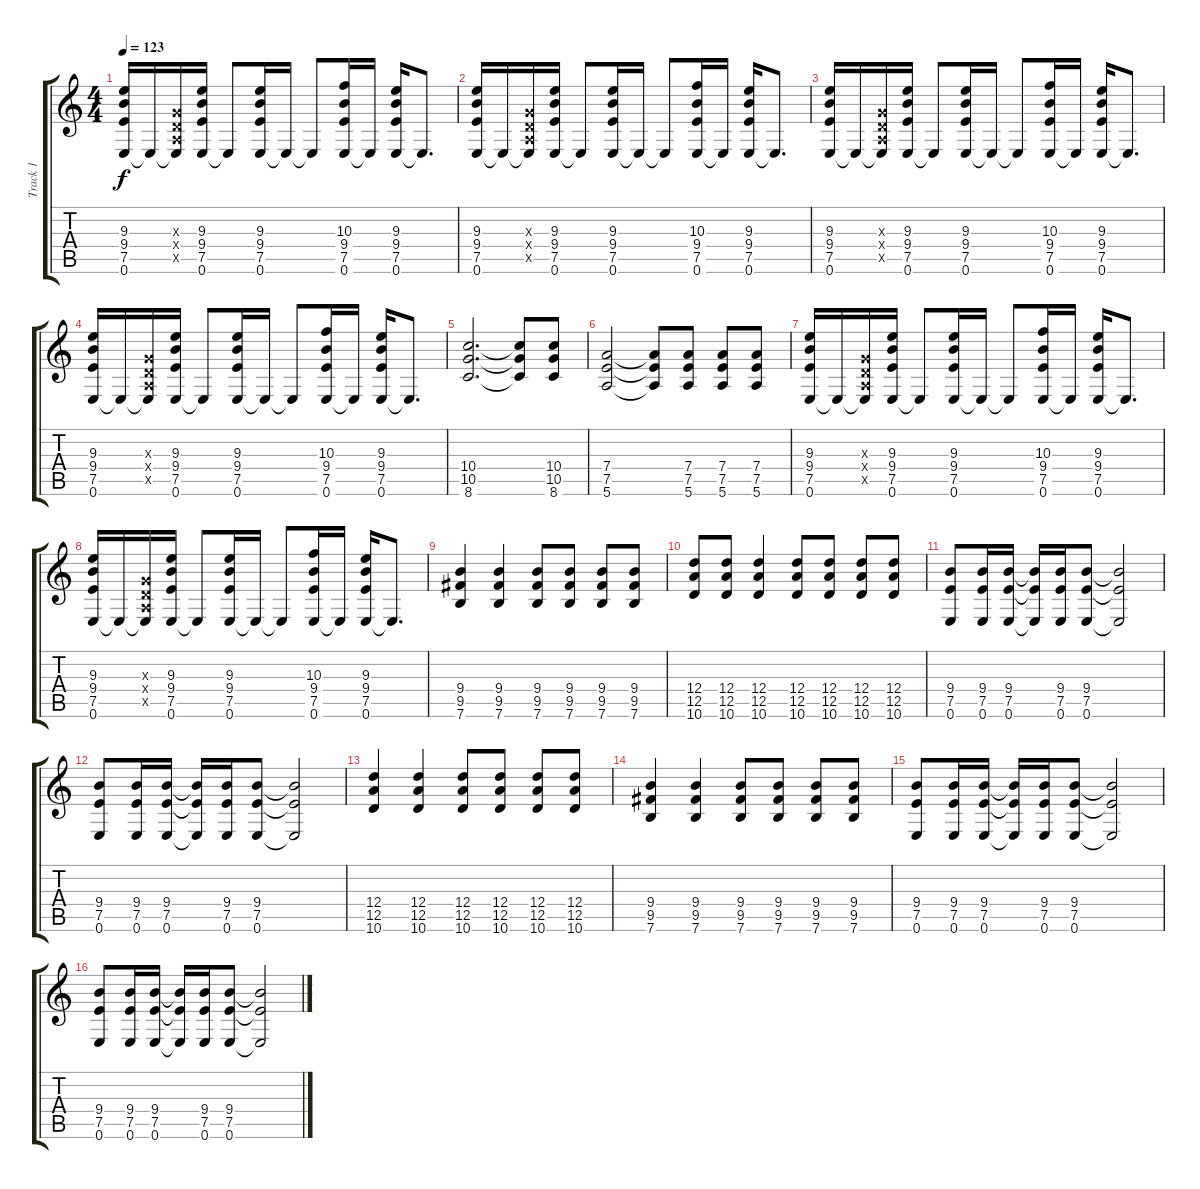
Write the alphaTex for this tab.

\track ("Track 1" "Track 1") {instrument distortionguitar}
\staff {score tabs}
\tuning (E4 B3 G3 D3 A2 E2) {hide}
\ts (4 4)
\tempo 123
\clef g2
\ks c
(9.3 9.4 7.5 0.6).16{dy f} 0.6{t}.16 (0.3{x} 0.4{x} 0.5{x} 0.6{t}).16 (9.3 9.4 7.5 0.6).16 0.6{t}.8 (9.3 9.4 7.5 0.6).16 0.6{t}.16 0.6{t}.8 (10.3 9.4 7.5 0.6).16 0.6{t}.16 (9.3 9.4 7.5 0.6).16 0.6{t}.8{d} |
(9.3 9.4 7.5 0.6).16 0.6{t}.16 (0.3{x} 0.4{x} 0.5{x} 0.6{t}).16 (9.3 9.4 7.5 0.6).16 0.6{t}.8 (9.3 9.4 7.5 0.6).16 0.6{t}.16 0.6{t}.8 (10.3 9.4 7.5 0.6).16 0.6{t}.16 (9.3 9.4 7.5 0.6).16 0.6{t}.8{d} |
(9.3 9.4 7.5 0.6).16 0.6{t}.16 (0.3{x} 0.4{x} 0.5{x} 0.6{t}).16 (9.3 9.4 7.5 0.6).16 0.6{t}.8 (9.3 9.4 7.5 0.6).16 0.6{t}.16 0.6{t}.8 (10.3 9.4 7.5 0.6).16 0.6{t}.16 (9.3 9.4 7.5 0.6).16 0.6{t}.8{d} |
(9.3 9.4 7.5 0.6).16 0.6{t}.16 (0.3{x} 0.4{x} 0.5{x} 0.6{t}).16 (9.3 9.4 7.5 0.6).16 0.6{t}.8 (9.3 9.4 7.5 0.6).16 0.6{t}.16 0.6{t}.8 (10.3 9.4 7.5 0.6).16 0.6{t}.16 (9.3 9.4 7.5 0.6).16 0.6{t}.8{d} |
(10.4 10.5 8.6).2{d} (10.4{t} 10.5{t} 8.6{t}).8 (10.4 10.5 8.6).8 |
(7.4 7.5 5.6).2 (7.4{t} 7.5{t} 5.6{t}).8 (7.4 7.5 5.6).8 (7.4 7.5 5.6).8 (7.4 7.5 5.6).8 |
(9.3 9.4 7.5 0.6).16 0.6{t}.16 (0.3{x} 0.4{x} 0.5{x} 0.6{t}).16 (9.3 9.4 7.5 0.6).16 0.6{t}.8 (9.3 9.4 7.5 0.6).16 0.6{t}.16 0.6{t}.8 (10.3 9.4 7.5 0.6).16 0.6{t}.16 (9.3 9.4 7.5 0.6).16 0.6{t}.8{d} |
(9.3 9.4 7.5 0.6).16 0.6{t}.16 (0.3{x} 0.4{x} 0.5{x} 0.6{t}).16 (9.3 9.4 7.5 0.6).16 0.6{t}.8 (9.3 9.4 7.5 0.6).16 0.6{t}.16 0.6{t}.8 (10.3 9.4 7.5 0.6).16 0.6{t}.16 (9.3 9.4 7.5 0.6).16 0.6{t}.8{d} |
(9.4 9.5 7.6).4 (9.4 9.5 7.6).4 (9.4 9.5 7.6).8 (9.4 9.5 7.6).8 (9.4 9.5 7.6).8 (9.4 9.5 7.6).8 |
(12.4 12.5 10.6).8 (12.4 12.5 10.6).8 (12.4 12.5 10.6).4 (12.4 12.5 10.6).8 (12.4 12.5 10.6).8 (12.4 12.5 10.6).8 (12.4 12.5 10.6).8 |
(9.4 7.5 0.6).8 (9.4 7.5 0.6).16 (9.4 7.5 0.6).16 (9.4{t} 7.5{t} 0.6{t}).16 (9.4 7.5 0.6).16 (9.4 7.5 0.6).8 (9.4{t} 7.5{t} 0.6{t}).2 |
(9.4 7.5 0.6).8 (9.4 7.5 0.6).16 (9.4 7.5 0.6).16 (9.4{t} 7.5{t} 0.6{t}).16 (9.4 7.5 0.6).16 (9.4 7.5 0.6).8 (9.4{t} 7.5{t} 0.6{t}).2 |
(12.4 12.5 10.6).4 (12.4 12.5 10.6).4 (12.4 12.5 10.6).8 (12.4 12.5 10.6).8 (12.4 12.5 10.6).8 (12.4 12.5 10.6).8 |
(9.4 9.5 7.6).4 (9.4 9.5 7.6).4 (9.4 9.5 7.6).8 (9.4 9.5 7.6).8 (9.4 9.5 7.6).8 (9.4 9.5 7.6).8 |
(9.4 7.5 0.6).8 (9.4 7.5 0.6).16 (9.4 7.5 0.6).16 (9.4{t} 7.5{t} 0.6{t}).16 (9.4 7.5 0.6).16 (9.4 7.5 0.6).8 (9.4{t} 7.5{t} 0.6{t}).2 |
(9.4 7.5 0.6).8 (9.4 7.5 0.6).16 (9.4 7.5 0.6).16 (9.4{t} 7.5{t} 0.6{t}).16 (9.4 7.5 0.6).16 (9.4 7.5 0.6).8 (9.4{t} 7.5{t} 0.6{t}).2
